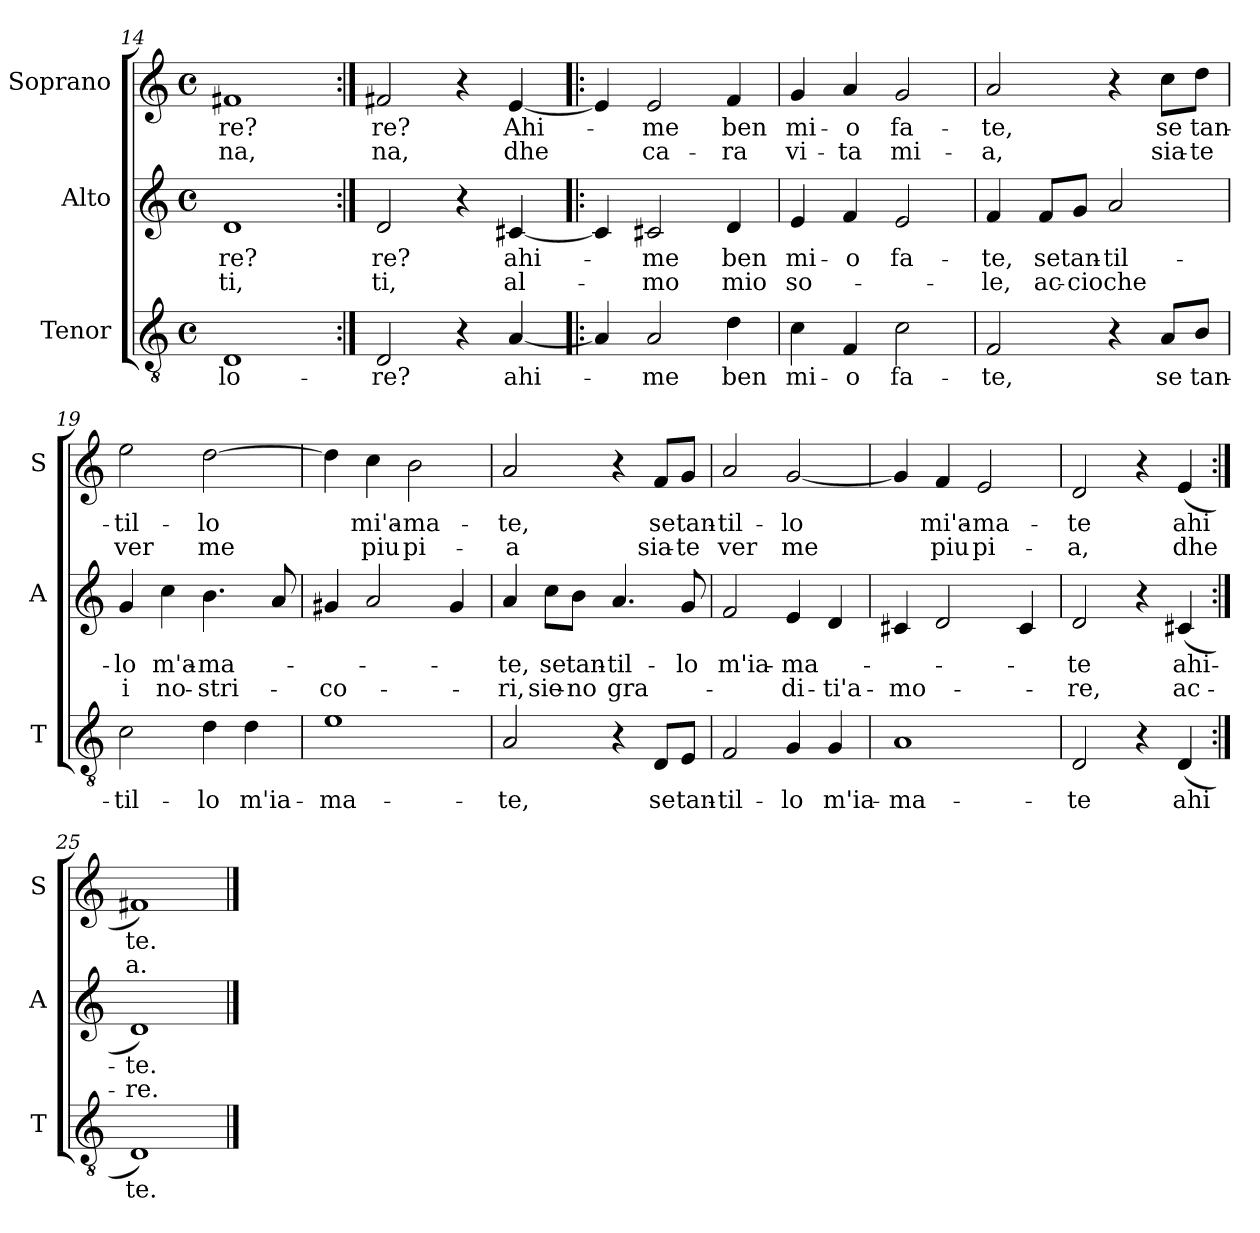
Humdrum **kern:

**kern	**text	**kern	**text	**text	**kern	**text	**text
*part3	*part3	*part2	*part2	*part2	*part1	*part1	*part1
*staff3	*staff3	*staff2	*staff2	*staff2	*staff1	*staff1	*staff1
*I"Tenor	*	*I"Alto	*	*	*I"Soprano	*	*
*I'T	*	*I'A	*	*	*I'S	*	*
*clefGv2	*	*clefG2	*	*	*clefG2	*	*
*k[]	*	*k[]	*	*	*k[]	*	*
*C:	*	*C:	*	*	*C:	*	*
*M4/4	*	*M4/4	*	*	*M4/4	*	*
*met(c)	*	*met(c)	*	*	*met(c)	*	*
=14	=14	=14	=14	=14	=14	=14	=14
!	!LO:LY:b	!	!LO:LY:b	!LO:LY:b	!	!LO:LY:b	!LO:LY:b
1D	-lo-	1d	-re?	-ti,	1f#X	-re?	-na,
=15:|!	=15:|!	=15:|!	=15:|!	=15:|!	=15:|!	=15:|!	=15:|!
!	!LO:LY:b	!	!LO:LY:b	!LO:LY:b	!	!LO:LY:b	!LO:LY:b
2D/	-re?	2d/	re?	ti,	2f#X/	re?	na,
4r	.	4r	.	.	4r	.	.
!	!LO:LY:b	!	!LO:LY:b	!LO:LY:b	!	!LO:LY:b	!LO:LY:b
[4A/	ahi-	[4c#X/	ahi-	al-	[4e/	Ahi-	dhe
=16!|:	=16!|:	=16!|:	=16!|:	=16!|:	=16!|:	=16!|:	=16!|:
4A/]	.	4c#/]	.	.	4e/]	.	.
!	!LO:LY:b	!	!LO:LY:b	!LO:LY:b	!	!LO:LY:b	!LO:LY:b
2A/	-me	2c#X/	-me	-mo	2e/	-me	ca-
!	!LO:LY:b	!	!LO:LY:b	!LO:LY:b	!	!LO:LY:b	!LO:LY:b
4d\	ben	4d/	ben	mio	4f/	ben	-ra
=17	=17	=17	=17	=17	=17	=17	=17
!	!LO:LY:b	!	!LO:LY:b	!LO:LY:b	!	!LO:LY:b	!LO:LY:b
4c\	mi-	4e/	mi-	so-	4g/	mi-	vi-
!	!LO:LY:b	!	!LO:LY:b	!	!	!LO:LY:b	!LO:LY:b
4F/	-o	4f/	-o	.	4a/	-o	-ta
!	!LO:LY:b	!	!LO:LY:b	!	!	!LO:LY:b	!LO:LY:b
2c\	fa-	2e/	fa-	.	2g/	fa-	mi-
!!LO:LB:g=z
=18	=18	=18	=18	=18	=18	=18	=18
!	!LO:LY:b	!	!LO:LY:b	!LO:LY:b	!	!LO:LY:b	!LO:LY:b
2F/	-te,	4f/	-te,	-le,	2a/	-te,	-a,
!	!	!	!LO:LY:b	!LO:LY:b	!	!	!
.	.	8f/L	se	ac-	.	.	.
!	!	!	!LO:LY:b	!LO:LY:b	!	!	!
.	.	8g/J	tan-	-cio	.	.	.
!	!	!	!LO:LY:b	!LO:LY:b	!	!	!
4r	.	2a/	-til-	che	4r	.	.
!	!LO:LY:b	!	!	!	!	!LO:LY:b	!LO:LY:b
8A/L	se	.	.	.	8cc\L	se	sia-
!	!LO:LY:b	!	!	!	!	!LO:LY:b	!LO:LY:b
8B/J	tan-	.	.	.	8dd\J	tan-	-te
=19	=19	=19	=19	=19	=19	=19	=19
!	!LO:LY:b	!	!LO:LY:b	!LO:LY:b	!	!LO:LY:b	!LO:LY:b
2c\	-til-	4g/	-lo	i	2ee\	-til-	ver
!	!	!	!LO:LY:b	!LO:LY:b	!	!	!
.	.	4cc\	m'a-	no-	.	.	.
!	!LO:LY:b	!	!LO:LY:b	!LO:LY:b	!	!LO:LY:b	!LO:LY:b
4d\	-lo	4.b\	-ma-	-stri-	[2dd\	-lo	me
!	!LO:LY:b	!	!	!	!	!	!
4d\	m'ia-	.	.	.	.	.	.
.	.	8a/	.	.	.	.	.
=20	=20	=20	=20	=20	=20	=20	=20
!	!LO:LY:b	!	!	!LO:LY:b	!	!	!
1e	-ma-	4g#X/	.	-co-	4dd\]	.	.
!	!	!	!	!	!	!LO:LY:b	!LO:LY:b
.	.	2a/	.	.	4cc\	mi'a-	piu
!	!	!	!	!	!	!LO:LY:b	!LO:LY:b
.	.	.	.	.	2b\	-ma-	pi-
.	.	4g#/	.	.	.	.	.
=21	=21	=21	=21	=21	=21	=21	=21
!	!LO:LY:b	!	!LO:LY:b	!LO:LY:b	!	!LO:LY:b	!LO:LY:b
2A/	-te,	4a/	-te,	-ri,	2a/	-te,	-a
!	!	!	!LO:LY:b	!LO:LY:b	!	!	!
.	.	8cc\L	se	sie-	.	.	.
!	!	!	!LO:LY:b	!LO:LY:b	!	!	!
.	.	8b\J	tan-	-no	.	.	.
!	!	!	!LO:LY:b	!LO:LY:b	!	!	!
4r	.	4.a/	-til-	gra-	4r	.	.
!	!LO:LY:b	!	!	!	!	!LO:LY:b	!LO:LY:b
8D/L	se	.	.	.	8f/L	se	sia-
!	!LO:LY:b	!	!LO:LY:b	!	!	!LO:LY:b	!LO:LY:b
8E/J	tan-	8g/	-lo	.	8g/J	tan-	-te
!!LO:LB:g=z
=22	=22	=22	=22	=22	=22	=22	=22
!	!LO:LY:b	!	!LO:LY:b	!	!	!LO:LY:b	!LO:LY:b
2F/	-til-	2f/	m'ia-	.	2a/	-til-	ver
!	!LO:LY:b	!	!LO:LY:b	!LO:LY:b	!	!LO:LY:b	!LO:LY:b
4G/	-lo	4e/	-ma-	-di-	[2g/	-lo	me
!	!LO:LY:b	!	!	!LO:LY:b	!	!	!
4G/	m'ia-	4d/	.	-ti'a-	.	.	.
=23	=23	=23	=23	=23	=23	=23	=23
!	!LO:LY:b	!	!	!LO:LY:b	!	!	!
1A	-ma-	4c#X/	.	-mo-	4g/]	.	.
!	!	!	!	!	!	!LO:LY:b	!LO:LY:b
.	.	2d/	.	.	4f/	mi'a-	piu
!	!	!	!	!	!	!LO:LY:b	!LO:LY:b
.	.	.	.	.	2e/	-ma-	pi-
.	.	4c#/	.	.	.	.	.
=24	=24	=24	=24	=24	=24	=24	=24
!	!LO:LY:b	!	!LO:LY:b	!LO:LY:b	!	!LO:LY:b	!LO:LY:b
2D/	-te	2d/	-te	-re,	2d/	-te	-a,
4r	.	4r	.	.	4r	.	.
!	!LO:LY:b	!	!LO:LY:b	!LO:LY:b	!	!LO:LY:b	!LO:LY:b
(<4D/	ahi	(<4c#X/	ahi-	ac-	(<4e/	ahi	dhe
=25:|!	=25:|!	=25:|!	=25:|!	=25:|!	=25:|!	=25:|!	=25:|!
!	!LO:LY:b	!	!LO:LY:b	!LO:LY:b	!	!LO:LY:b	!LO:LY:b
1D)	te.	1d)	-te.	-re.	1f#X)	te.	a.
==	==	==	==	==	==	==	==
*-	*-	*-	*-	*-	*-	*-	*-
